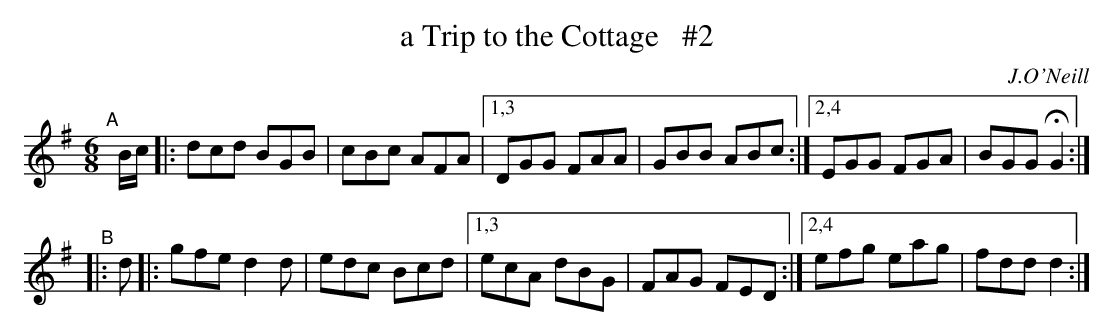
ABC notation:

X:1
T: a Trip to the Cottage   #2
O: J.O'Neill
M: 6/8
K: G	# and Dmix
"^A"[|] B/c/ |:\
dcd BGB | cBc AFA |[1,3 DGG FAA | GBB ABc \
                 :|[2,4 EGG FGA | BGG HG2 :|
"^B"|: d |:\
gfe d2 d | edc Bcd |[1,3 ecA dBG | FAG FED \
                  :|[2,4 efg eag | fdd d2 :|
